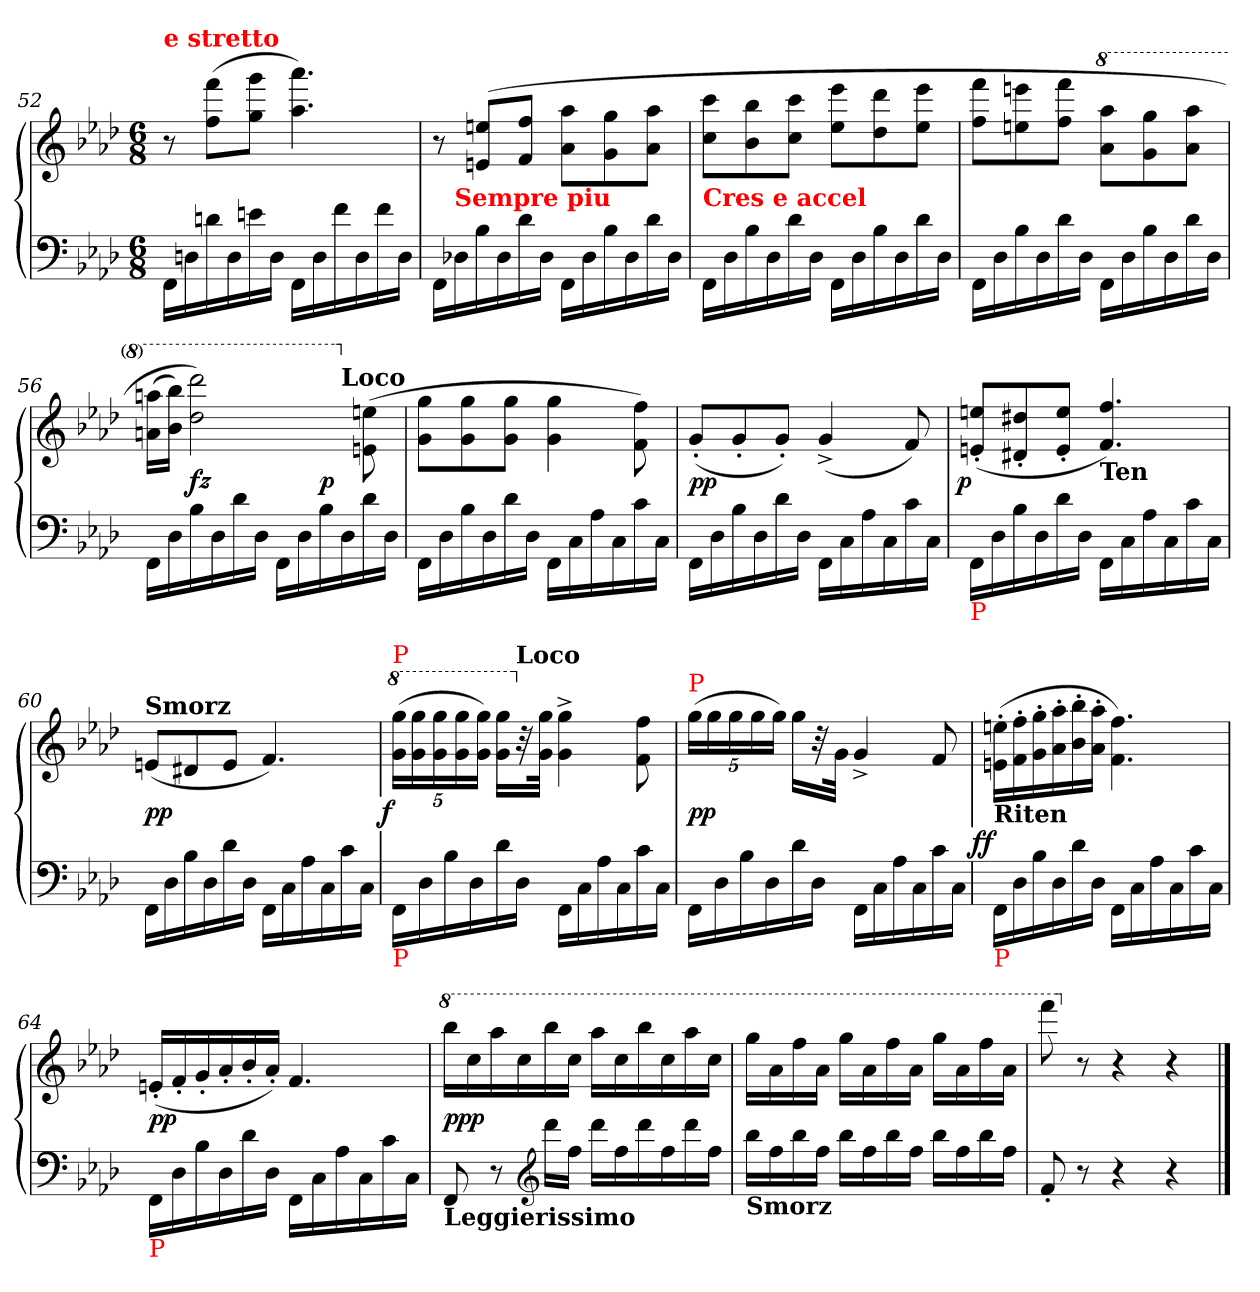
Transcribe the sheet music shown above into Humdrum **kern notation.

**kern	**kern	**dynam
*part1	*part1	*part1
*staff2	*staff1	*staff1/2
*clefF4	*clefG2	*
*k[b-e-a-d-]	*k[b-e-a-d-]	*
*f:	*f:	*
*M6/8	*M6/8	*
=52	=52	=52
!	!LO:TX:a:B:color=red:t=e stretto	!
16FFLL	8r	.
16Dn	.	.
16d	(>8fff\ 8ff\L	.
16D	.	.
16en	8ggg\ 8gg\J	.
16DJJ	.	.
16FFLL	4.aaa- 4.aa-)	.
16D	.	.
16f	.	.
16D	.	.
16f	.	.
16DJJ	.	.
=53	=53	=53
16FFLL	8r	.
!LO:TX:a:B:color=red:t=Sempre piu	!	!
16D-X	.	.
16B-	(>8en/ 8een/L	.
16D-	.	.
16d-	8f/ 8ff/J	.
16D-JJ	.	.
16FFLL	8a- 8aa-L	.
16D-	.	.
16B-	8g 8gg	.
16D-	.	.
16d-	8a- 8aa-J	.
16D-JJ	.	.
=54	=54	=54
!LO:TX:a:B:color=red:t=Cres e accel	!	!
16FFLL	8cc 8cccL	.
16D-	.	.
16B-	8b- 8bb-	.
16D-	.	.
16d-	8cc 8cccJ	.
16D-JJ	.	.
16FFLL	8ee- 8eee-L	.
16D-	.	.
16B-	8dd- 8ddd-	.
16D-	.	.
16d-	8ee- 8eee-J	.
16D-JJ	.	.
=55	=55	=55
16FFLL	8ff 8fffL	.
16D-	.	.
16B-	8een 8eeen	.
16D-	.	.
16d-	8ff 8fffJ	.
16D-JJ	.	.
*	*8va	*
16FFLL	8aa- 8aaa-L	.
16D-	.	.
16B-	8gg 8ggg	.
16D-	.	.
16d-	8aa- 8aaa-J	.
16D-JJ	.	.
=56	=56	=56
*	*^	*
*	*	*^	*
16FFLL	(>16aan 16aaanLL	2ryy	2ryy	.
16D-	16bb- 16bbb-JJ)	.	.	.
16B-	2ddd- 2dddd-)	.	.	fz
16D-	.	.	.	.
16d-	.	.	.	.
16D-JJ	.	.	.	.
16FFLL	.	.	.	.
16D-	.	.	.	.
16B-	.	4ryy	16ryy	p
!	!	!	!LO:TX:a:B:t=Loco	!
16D-	.	.	8.ryy	.
*	*X8va	*	*	*
16d-	(>8en\ 8een\	.	.	.
16D-JJ	.	.	.	.
=57	=57	=57	=57	=57
!	!LO:TX:a:B:t=Sotto voce	!	!	!
*	*v	*v	*v	*
16FFLL	8g 8ggL	.
16D-	.	.
16B-	8g 8gg	.
16D-	.	.
16d-	8g 8ggJ	.
16D-JJ	.	.
16FFLL	4g 4gg	.
16C	.	.
16A-	.	.
16C	.	.
16c	8f 8ff)	.
16CJJ	.	.
=58	=58	=58
16FFLL	(>8g'L	pp
16D-	.	.
16B-	8g'	.
16D-	.	.
16d-	8g'J)	.
16D-JJ	.	.
16FFLL	(<4g^	.
16C	.	.
16A-	.	.
16C	.	.
16c	8f)	.
16CJJ	.	.
=59	=59	=59
!LO:TX:b:color=red:t=P	!	!
!	!	!LO:DY:rj
16FFLL	(>8een' 8en'L	p
16D-	.	.
16B-	8dd#X' 8d#X'	.
16D-	.	.
16d-	8e' 8ee'J	.
16D-JJ	.	.
!	!LO:TX:b:B:t=Ten	!
16FFLL	4.ff/ 4.f/)	.
16C	.	.
16A-	.	.
16C	.	.
16c	.	.
16CJJ	.	.
=60	=60	=60
!	!LO:TX:a:B:t=Smorz	!
16FFLL	(<8enL	pp
16D-	.	.
16B-	8d#X	.
16D-	.	.
16d-	8eJ	.
16D-JJ	.	.
16FFLL	4.f)	.
16C	.	.
16A-	.	.
16C	.	.
16c	.	.
16CJJ	.	.
=61	=61	=61
*	*8va	*
*	*Xbrackettup	*
!	!LO:TX:a:color=red:t=P	!
!LO:TX:b:color=red:t=P	!	!
!	!	!LO:DY:rj
16FFLL	(20gg 20gggLL	f
.	20gg 20ggg	.
16D-	.	.
.	20gg 20ggg	.
16B-	.	.
.	20gg 20ggg	.
16D-	.	.
.	20gg 20gggJJ)	.
16d-	16gg 16gggLL	.
*	*X8va	*
!	!LO:TX:a:B:t=Loco	!
16D-JJ	32r	.
.	32g 32ggJJk	.
16FFLL	4g^< 4gg^<	.
16C	.	.
16A-	.	.
16C	.	.
16c	8f 8ff	.
16CJJ	.	.
=62	=62	=62
!	!LO:TX:a:color=red:t=P	!
16FFLL	(20ggLL	pp
.	20gg	.
16D-	.	.
.	20gg	.
16B-	.	.
.	20gg	.
16D-	.	.
.	20ggJJ)	.
16d-	16ggLL	.
16D-JJ	32r	.
.	32gJJk	.
16FFLL	4g^	.
16C	.	.
16A-	.	.
16C	.	.
16c	8f	.
16CJJ	.	.
=63	=63	=63
!	!LO:TX:b:B:t=Riten	!
!LO:TX:b:color=red:t=P	!	!
!	!	!LO:DY:rj
16FFLL	(16en' 16een'LL	ff
16D-	16f' 16ff'	.
16B-	16g' 16gg'	.
16D-	16a-' 16aa-'	.
16d-	16b-' 16bb-'	.
16D-JJ	16a-' 16aa-'JJ	.
16FFLL	4.f 4.ff)	.
16C	.	.
16A-	.	.
16C	.	.
16c	.	.
16CJJ	.	.
=64	=64	=64
!LO:TX:b:color=red:t=P	!	!
16FFLL	(<16en'LL	pp
16D-	16f'	.
16B-	16g'	.
16D-	16a-'	.
16d-	16b-'	.
16D-JJ	16a-'JJ)	.
16FFLL	4.f	.
16C	.	.
16A-	.	.
16C	.	.
16c	.	.
16CJJ	.	.
=65	=65	=65
*	*8va	*
!LO:TX:b:B:t=Leggierissimo	!	!
8FF	16bbb-LL	ppp
.	16ccc	.
8r	16aaa-	.
.	16ccc	.
*clefG2	*	*
16ddd-LL	16bbb-	.
16ffJJ	16cccJJ	.
16ddd-LL	16aaa-LL	.
16ff	16ccc	.
16ddd-	16bbb-	.
16ff	16ccc	.
16ddd-	16aaa-	.
16ffJJ	16cccJJ	.
=66	=66	=66
!LO:TX:b:B:t=Smorz	!	!
16bb-LL	16gggLL	.
16ff	16aa-	.
16bb-	16fff	.
16ffJJ	16aa-JJ	.
16bb-LL	16gggLL	.
16ff	16aa-	.
16bb-	16fff	.
16ffJJ	16aa-JJ	.
16bb-LL	16gggLL	.
16ff	16aa-	.
16bb-	16fff	.
16ffJJ	16aa-JJ	.
=67	=67	=67
8f'	8ffff	.
*	*X8va	*
8r	8r	.
4r	4r	.
4r	4r	.
==	==	==
*-	*-	*-
